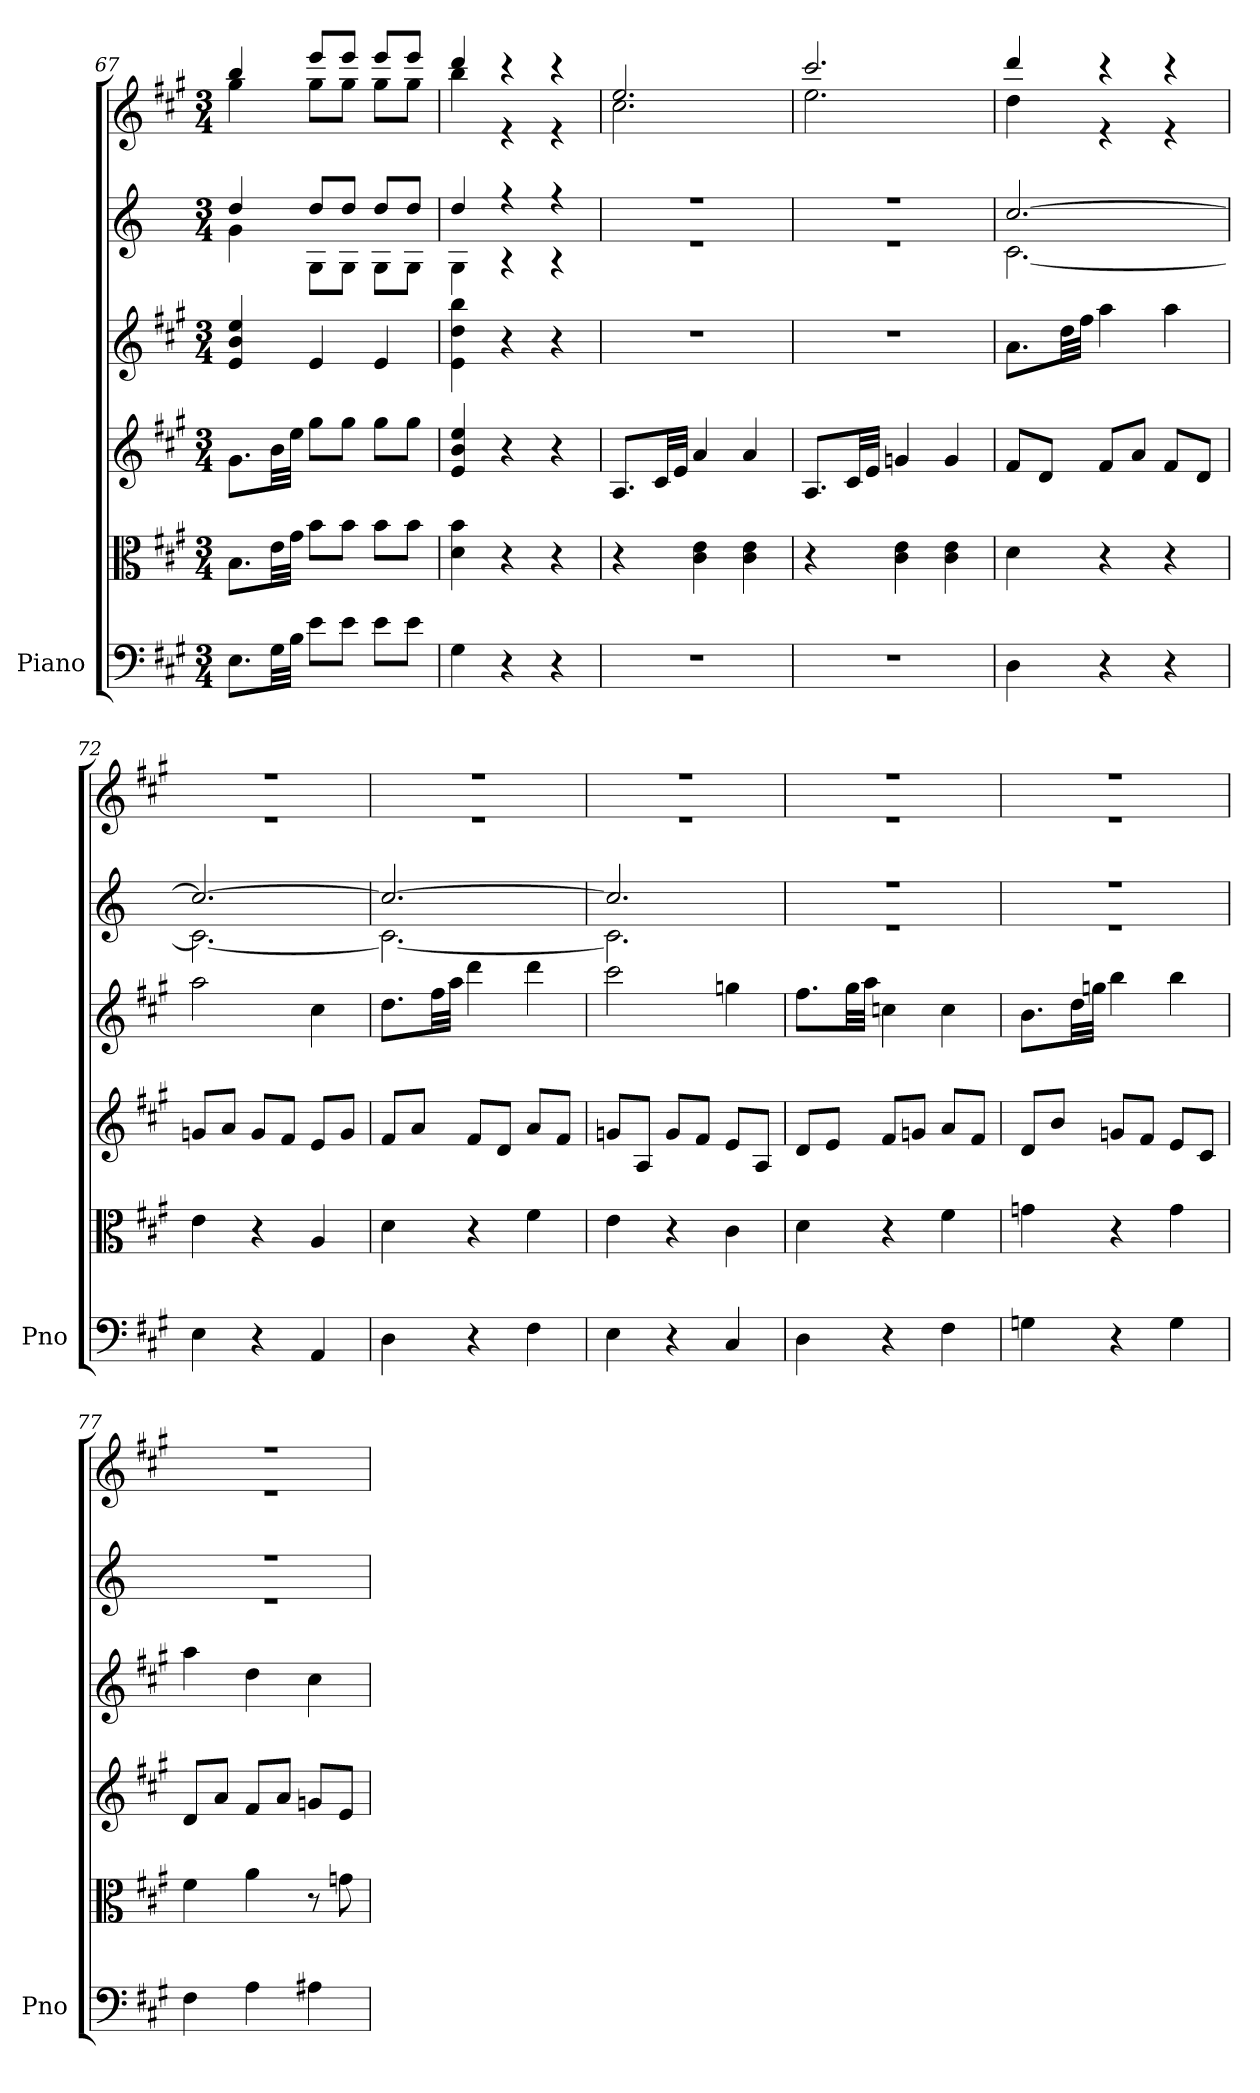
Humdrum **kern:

**kern	**kern	**kern	**kern	**kern	**kern
*part1	*part1	*part1	*part1	*part1	*part1
*staff6	*staff5	*staff4	*staff3	*staff2	*staff1
*I"Piano	*	*	*	*	*
*I'Pno	*	*	*	*	*
!!LO:PB:g=z
*clefF4	*clefC3	*	*	*	*
*k[f#c#g#]	*k[f#c#g#]	*k[f#c#g#]	*k[f#c#g#]	*k[]	*k[f#c#g#]
*A:	*A:	*A:	*A:	*C:	*A:
*M3/4	*M3/4	*M3/4	*M3/4	*M3/4	*M3/4
=67	=67	=67	=67	=67	=67
*	*	*	*	*^	*^
8.E\L	8.B\L	8.g#\L	4e/ 4b/ 4ee/	4dd/	4g\	4bb/	4gg#\
32G#\LL	32e\LL	32b\LL	.	.	.	.	.
32B\JJJ	32g#\JJJ	32ee\JJJ	.	.	.	.	.
8e\L	8b\L	8gg#\L	4e/	8dd/L	8G\L	8eee/L	8gg#\L
8e\J	8b\J	8gg#\J	.	8dd/J	8G\J	8eee/J	8gg#\J
8e\L	8b\L	8gg#\L	4e/	8dd/L	8G\L	8eee/L	8gg#\L
8e\J	8b\J	8gg#\J	.	8dd/J	8G\J	8eee/J	8gg#\J
=68	=68	=68	=68	=68	=68	=68	=68
4G#\	4d\ 4b\	4e/ 4b/ 4ee/	4e\ 4dd\ 4bb\	4dd/	4G\	4ddd/	4bb\
4r	4r	4r	4r	4r	4r	4r	4r
4r	4r	4r	4r	4r	4r	4r	4r
=69	=69	=69	=69	=69	=69	=69	=69
2.r	4r	8.A/L	2.r	2.r	2.r	2.ee/	2.cc#\
.	.	32c#/LL	.	.	.	.	.
.	.	32e/JJJ	.	.	.	.	.
.	4c#\ 4e\	4a/	.	.	.	.	.
.	4c#\ 4e\	4a/	.	.	.	.	.
=70	=70	=70	=70	=70	=70	=70	=70
2.r	4r	8.A/L	2.r	2.r	2.r	2.ccc#/	2.ee\
.	.	32c#/LL	.	.	.	.	.
.	.	32e/JJJ	.	.	.	.	.
.	4c#\ 4e\	4gn/	.	.	.	.	.
.	4c#\ 4e\	4g/	.	.	.	.	.
=71	=71	=71	=71	=71	=71	=71	=71
4D\	4d\	8f#/L	8.a\L	[2.cc/	[2.c\	4ddd/	4dd\
.	.	8d/J	.	.	.	.	.
.	.	.	32dd\LL	.	.	.	.
.	.	.	32ff#\JJJ	.	.	.	.
4r	4r	8f#/L	4aa\	.	.	4r	4r
.	.	8a/J	.	.	.	.	.
4r	4r	8f#/L	4aa\	.	.	4r	4r
.	.	8d/J	.	.	.	.	.
=72	=72	=72	=72	=72	=72	=72	=72
4E\	4e\	8gn/L	2aa\	2.cc/_	2.c\_	2.r	2.r
.	.	8a/J	.	.	.	.	.
4r	4r	8g/L	.	.	.	.	.
.	.	8f#/J	.	.	.	.	.
4AA/	4A/	8e/L	4cc#\	.	.	.	.
.	.	8g/J	.	.	.	.	.
!!LO:LB:g=z	!!
=73	=73	=73	=73	=73	=73	=73	=73
4D\	4d\	8f#/L	8.dd\L	2.cc/_	2.c\_	2.r	2.r
.	.	8a/J	.	.	.	.	.
.	.	.	32ff#\LL	.	.	.	.
.	.	.	32aa\JJJ	.	.	.	.
4r	4r	8f#/L	4ddd\	.	.	.	.
.	.	8d/J	.	.	.	.	.
4F#\	4f#\	8a/L	4ddd\	.	.	.	.
.	.	8f#/J	.	.	.	.	.
=74	=74	=74	=74	=74	=74	=74	=74
4E\	4e\	8gn/L	2ccc#\	2.cc/]	2.c\]	2.r	2.r
.	.	8A/J	.	.	.	.	.
4r	4r	8g/L	.	.	.	.	.
.	.	8f#/J	.	.	.	.	.
4C#/	4c#\	8e/L	4ggn\	.	.	.	.
.	.	8A/J	.	.	.	.	.
=75	=75	=75	=75	=75	=75	=75	=75
4D\	4d\	8d/L	8.ff#\L	2.r	2.r	2.r	2.r
.	.	8e/J	.	.	.	.	.
.	.	.	32gg#\LL	.	.	.	.
.	.	.	32aa\JJJ	.	.	.	.
4r	4r	8f#/L	4ccn\	.	.	.	.
.	.	8gn/J	.	.	.	.	.
4F#\	4f#\	8a/L	4cc\	.	.	.	.
.	.	8f#/J	.	.	.	.	.
=76	=76	=76	=76	=76	=76	=76	=76
4Gn\	4gn\	8d/L	8.b\L	2.r	2.r	2.r	2.r
.	.	8b/J	.	.	.	.	.
.	.	.	32dd\LL	.	.	.	.
.	.	.	32ggn\JJJ	.	.	.	.
4r	4r	8gn/L	4bb\	.	.	.	.
.	.	8f#/J	.	.	.	.	.
4G\	4g\	8e/L	4bb\	.	.	.	.
.	.	8c#/J	.	.	.	.	.
=77	=77	=77	=77	=77	=77	=77	=77
4F#\	4f#\	8d/L	4aa\	2.r	2.r	2.r	2.r
.	.	8a/J	.	.	.	.	.
4A\	4a\	8f#/L	4dd\	.	.	.	.
.	.	8a/J	.	.	.	.	.
4A#X\	8r	8gn/L	4cc#\	.	.	.	.
.	8gn\	8e/J	.	.	.	.	.
*	*	*	*	*v	*v	*	*
*	*	*	*	*	*v	*v
=	=	=	=	=	=
*-	*-	*-	*-	*-	*-
